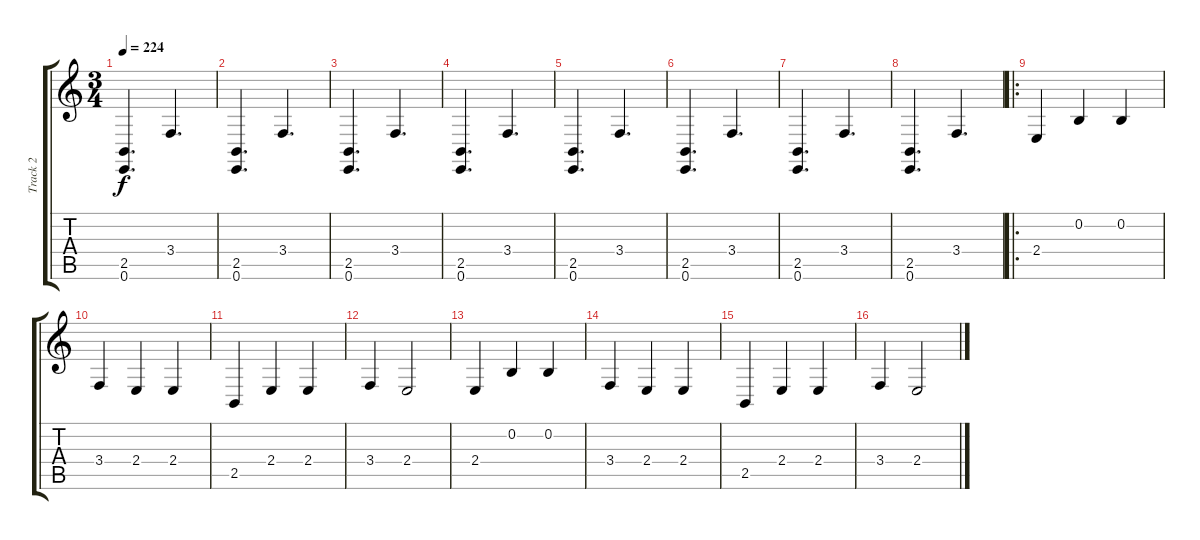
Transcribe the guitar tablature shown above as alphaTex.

\track ("Track 2" "Track 2") {instrument cello}
\staff {score tabs}
\tuning (E4 B3 G3 D3 A2 E2) {hide}
\ts (3 4)
\tempo 224
\clef g2
\ks c
(2.5 0.6).4{d dy f instrument cello} 3.4.4{d} |
(2.5 0.6).4{d} 3.4.4{d} |
(2.5 0.6).4{d} 3.4.4{d} |
(2.5 0.6).4{d} 3.4.4{d} |
(2.5 0.6).4{d} 3.4.4{d} |
(2.5 0.6).4{d} 3.4.4{d} |
(2.5 0.6).4{d} 3.4.4{d} |
(2.5 0.6).4{d} 3.4.4{d} |
\ro
2.4.4 0.2.4 0.2.4 |
3.4.4 2.4.4 2.4.4 |
2.5.4 2.4.4 2.4.4 |
3.4.4 2.4.2 |
2.4.4 0.2.4 0.2.4 |
3.4.4 2.4.4 2.4.4 |
2.5.4 2.4.4 2.4.4 |
3.4.4 2.4.2
